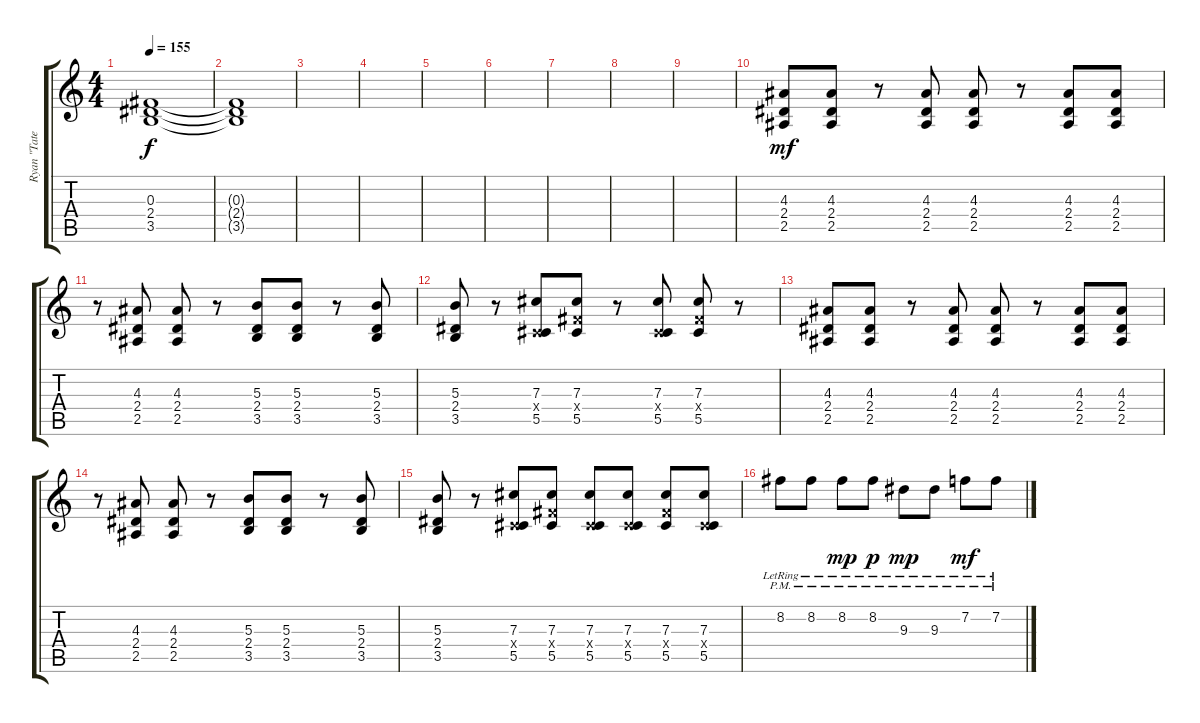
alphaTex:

\track ("Ryan \"Tater\" Johnson Rhythm" "Ryan \"Tate") {instrument distortionguitar}
\staff {score tabs}
\tuning (Eb4 Bb3 Gb3 Db3 Ab2 Db2) {hide}
\ts (4 4)
\tempo 155
\clef g2
\ks c
(0.3{t} 2.4{t} 3.5{t}).1{dy f} |
(0.3{t} 2.4{t} 3.5{t}).1 |
|
|
|
|
|
|
|
(4.3 2.4 2.5).8{dy mf instrument distortionguitar} (4.3 2.4 2.5).8 r.8 (4.3 2.4 2.5).8 (4.3 2.4 2.5).8 r.8 (4.3 2.4 2.5).8 (4.3 2.4 2.5).8 |
r.8 (4.3 2.4 2.5).8 (4.3 2.4 2.5).8 r.8 (5.3 2.4 3.5).8 (5.3 2.4 3.5).8 r.8 (5.3 2.4 3.5).8 |
(5.3 2.4 3.5).8 r.8 (7.3 0.4{x} 5.5).8 (7.3 5.4{x} 5.5).8 r.8 (7.3 0.4{x} 5.5).8 (7.3 5.4{x} 5.5).8 r.8 |
(4.3 2.4 2.5).8 (4.3 2.4 2.5).8 r.8 (4.3 2.4 2.5).8 (4.3 2.4 2.5).8 r.8 (4.3 2.4 2.5).8 (4.3 2.4 2.5).8 |
r.8 (4.3 2.4 2.5).8 (4.3 2.4 2.5).8 r.8 (5.3 2.4 3.5).8 (5.3 2.4 3.5).8 r.8 (5.3 2.4 3.5).8 |
(5.3 2.4 3.5).8 r.8 (7.3 0.4{x} 5.5).8 (7.3 5.4{x} 5.5).8 (7.3 0.4{x} 5.5).8 (7.3 0.4{x} 5.5).8 (7.3 5.4{x} 5.5).8 (7.3 0.4{x} 5.5).8 |
8.2{pm lr}.8{instrument electricguitarjazz} 8.2{pm lr}.8 8.2{pm lr}.8{dy mp} 8.2{pm lr}.8{dy p} 9.3{pm lr}.8{dy mp} 9.3{pm lr}.8 7.2{pm lr}.8{dy mf} 7.2{pm lr}.8
